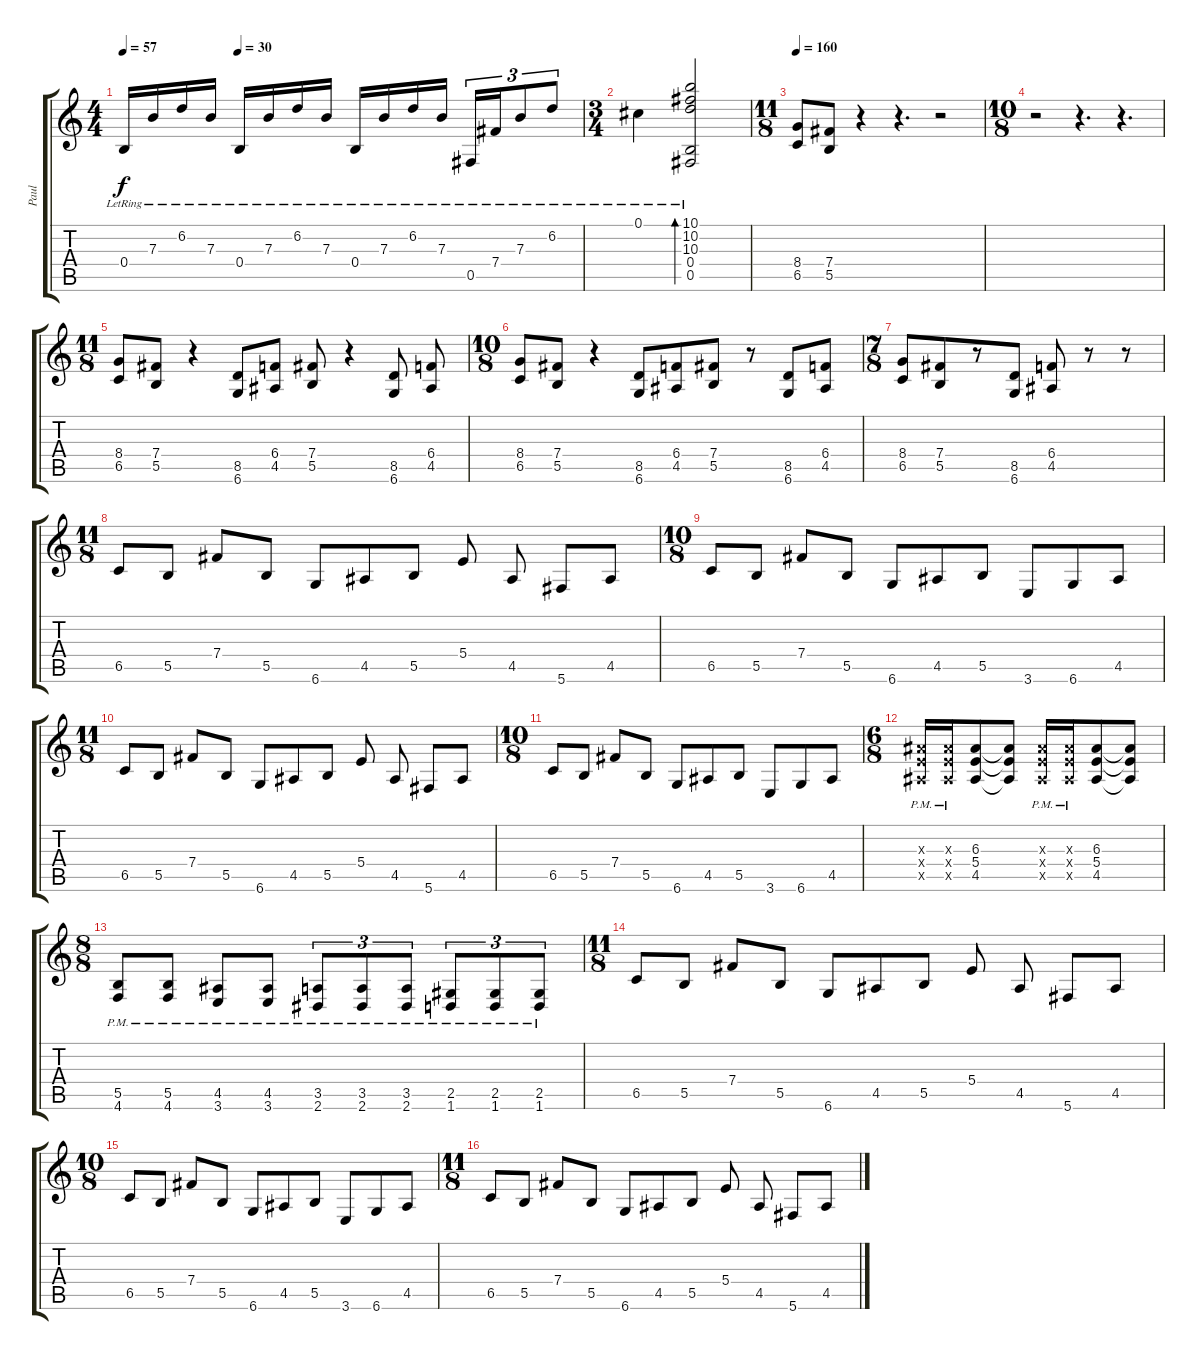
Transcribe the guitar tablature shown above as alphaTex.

\track ("Paul" "Paul") {instrument distortionguitar}
\staff {score tabs}
\tuning (Db4 Ab3 E3 B2 Gb2 Db2) {hide}
\ts (4 4)
\tempo 57
\tempo (30 0.25)
\clef g2
\ks c
0.4{lr}.16{dy f} 7.3{lr}.16 6.2{lr}.16 7.3{lr}.16 0.4{lr}.16 7.3{lr}.16 6.2{lr}.16 7.3{lr}.16 0.4{lr}.16 7.3{lr}.16 6.2{lr}.16 7.3{lr}.16 0.5{lr}.16{tu (3 2)} 7.4{lr}.16{tu (3 2)} 7.3{lr}.8{tu (3 2)} 6.2{lr}.8{tu (3 2)} |
\ts (3 4)
0.1{lr}.4 (10.1{lr} 10.2{lr} 10.3{lr} 0.4{lr} 0.5{lr}).2{bd 120} |
\ts (11 8)
\tempo 160
(8.4 6.5).8{volume 12 instrument distortionguitar} (7.4 5.5).8 r.4 r.4{d} r.2 |
\ts (10 8)
r.2 r.4{d} r.4{d} |
\ts (11 8)
(8.4 6.5).8 (7.4 5.5).8 r.4 (8.5 6.6).8 (6.4 4.5).8 (7.4 5.5).8 r.4 (8.5 6.6).8 (6.4 4.5).8 |
\ts (10 8)
(8.4 6.5).8 (7.4 5.5).8 r.4 (8.5 6.6).8 (6.4 4.5).8 (7.4 5.5).8 r.8 (8.5 6.6).8 (6.4 4.5).8 |
\ts (7 8)
(8.4 6.5).8 (7.4 5.5).8 r.8 (8.5 6.6).8 (6.4 4.5).8 r.8 r.8 |
\ts (11 8)
6.5.8 5.5.8{beam split} 7.4.8{beam merge} 5.5.8{beam split} 6.6.8 4.5.8{beam merge} 5.5.8{beam split} 5.4.8 4.5.8{beam split} 5.6.8{beam merge} 4.5.8 |
\ts (10 8)
6.5.8 5.5.8{beam split} 7.4.8{beam merge} 5.5.8{beam split} 6.6.8 4.5.8{beam merge} 5.5.8{beam split} 3.6.8 6.6.8{beam merge} 4.5.8 |
\ts (11 8)
6.5.8 5.5.8{beam split} 7.4.8{beam merge} 5.5.8{beam split} 6.6.8 4.5.8{beam merge} 5.5.8{beam split} 5.4.8 4.5.8{beam split} 5.6.8{beam merge} 4.5.8 |
\ts (10 8)
6.5.8 5.5.8{beam split} 7.4.8{beam merge} 5.5.8{beam split} 6.6.8 4.5.8{beam merge} 5.5.8{beam split} 3.6.8 6.6.8{beam merge} 4.5.8 |
\ts (6 8)
(6.3{pm x} 5.4{pm x} 4.5{pm x}).16 (6.3{pm x} 5.4{pm x} 4.5{pm x}).16 (6.3 5.4 4.5).8 (6.3{t} 5.4{t} 4.5{t}).8 (6.3{pm x} 5.4{pm x} 4.5{pm x}).16 (6.3{pm x} 5.4{pm x} 4.5{pm x}).16 (6.3 5.4 4.5).8 (6.3{t} 5.4{t} 4.5{t}).8 |
\ts (8 8)
(5.5{pm} 4.6{pm}).8 (5.5{pm} 4.6{pm}).8{beam split} (4.5{pm} 3.6{pm}).8{beam merge} (4.5{pm} 3.6{pm}).8{beam split} (3.5{pm} 2.6{pm}).8{tu (3 2)} (3.5{pm} 2.6{pm}).8{tu (3 2) beam merge} (3.5{pm} 2.6{pm}).8{tu (3 2) beam split} (2.5{pm} 1.6{pm}).8{tu (3 2)} (2.5{pm} 1.6{pm}).8{tu (3 2) beam merge} (2.5{pm} 1.6{pm}).8{tu (3 2)} |
\ts (11 8)
6.5.8 5.5.8{beam split} 7.4.8{beam merge} 5.5.8{beam split} 6.6.8 4.5.8{beam merge} 5.5.8{beam split} 5.4.8 4.5.8{beam split} 5.6.8{beam merge} 4.5.8 |
\ts (10 8)
6.5.8 5.5.8{beam split} 7.4.8{beam merge} 5.5.8{beam split} 6.6.8 4.5.8{beam merge} 5.5.8{beam split} 3.6.8 6.6.8{beam merge} 4.5.8 |
\ts (11 8)
6.5.8 5.5.8{beam split} 7.4.8{beam merge} 5.5.8{beam split} 6.6.8 4.5.8{beam merge} 5.5.8{beam split} 5.4.8 4.5.8{beam split} 5.6.8{beam merge} 4.5.8
